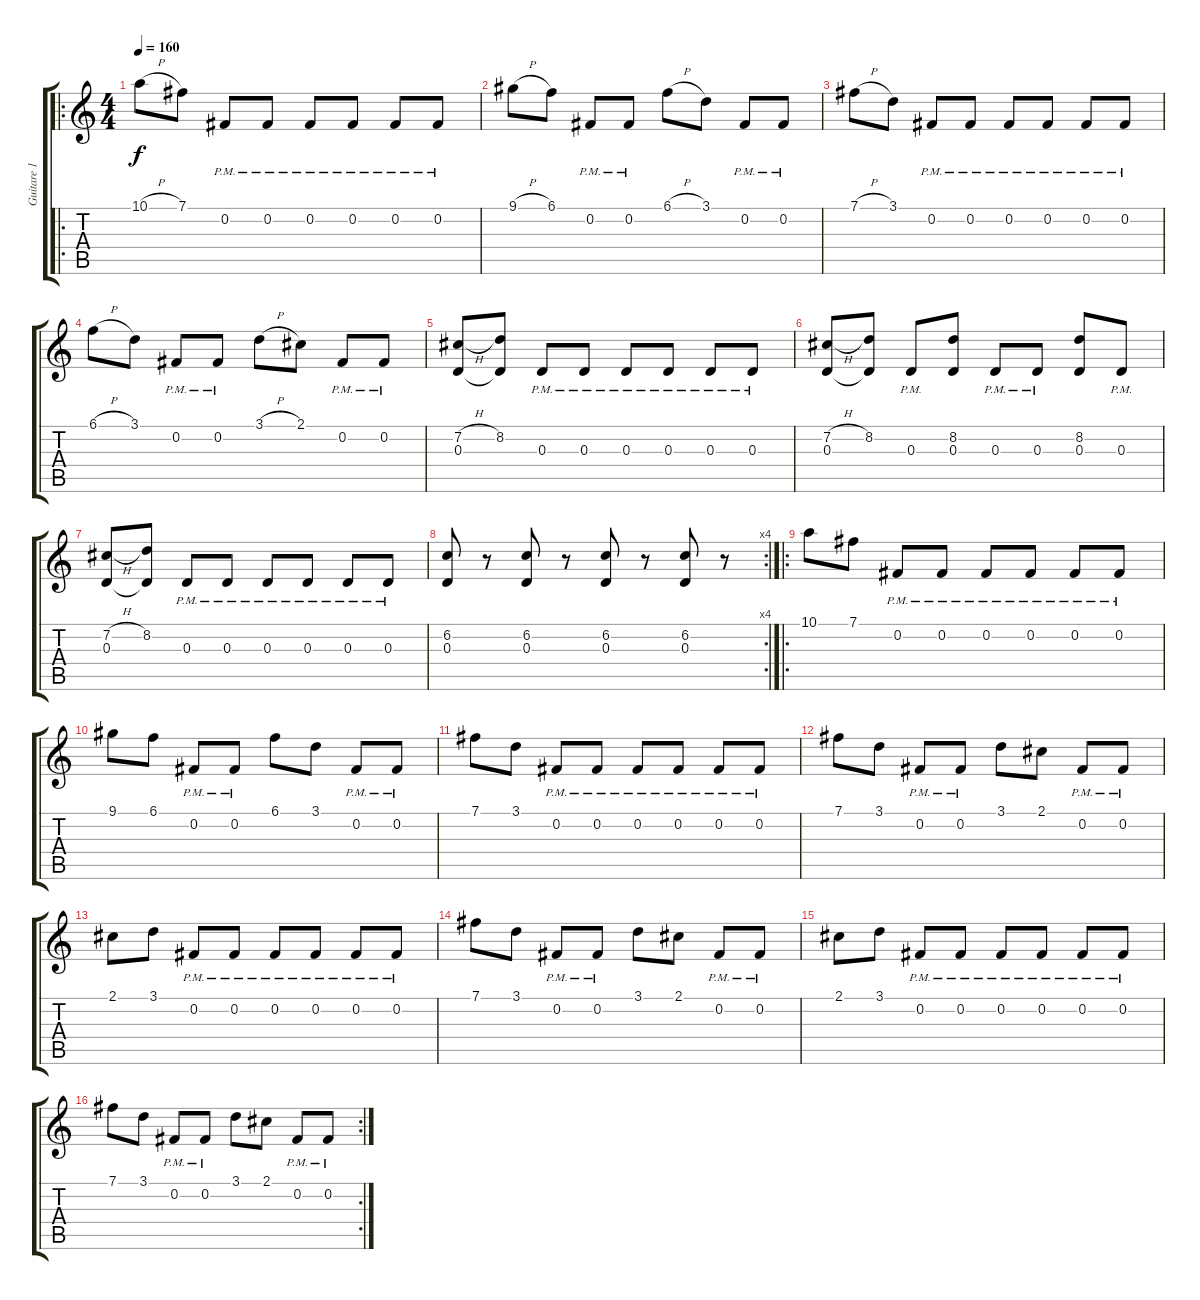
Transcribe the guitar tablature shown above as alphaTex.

\track ("Guitare 1" "Guitare 1") {instrument distortionguitar}
\staff {score tabs}
\tuning (B3 Gb3 D3 A2 E2 B1) {hide}
\ro
\ts (4 4)
\tempo 160
\clef g2
\ks c
10.1{h}.8{dy f} 7.1.8 0.2{pm}.8 0.2{pm}.8 0.2{pm}.8 0.2{pm}.8 0.2{pm}.8 0.2{pm}.8 |
9.1{h}.8 6.1.8 0.2{pm}.8 0.2{pm}.8 6.1{h}.8 3.1.8 0.2{pm}.8 0.2{pm}.8 |
7.1{h}.8 3.1.8 0.2{pm}.8 0.2{pm}.8 0.2{pm}.8 0.2{pm}.8 0.2{pm}.8 0.2{pm}.8 |
6.1{h}.8 3.1.8 0.2{pm}.8 0.2{pm}.8 3.1{h}.8 2.1.8 0.2{pm}.8 0.2{pm}.8 |
(7.2{h} 0.3).8 (8.2 0.3{t}).8 0.3{pm}.8 0.3{pm}.8 0.3{pm}.8 0.3{pm}.8 0.3{pm}.8 0.3{pm}.8 |
(7.2{h} 0.3).8 (8.2 0.3{t}).8 0.3{pm}.8 (8.2 0.3).8 0.3{pm}.8 0.3{pm}.8 (8.2 0.3).8 0.3{pm}.8 |
(7.2{h} 0.3).8 (8.2 0.3{t}).8 0.3{pm}.8 0.3{pm}.8 0.3{pm}.8 0.3{pm}.8 0.3{pm}.8 0.3{pm}.8 |
\rc 4
(6.2 0.3).8 r.8 (6.2 0.3).8 r.8 (6.2 0.3).8 r.8 (6.2 0.3).8 r.8 |
\ro
10.1.8 7.1.8 0.2{pm}.8 0.2{pm}.8 0.2{pm}.8 0.2{pm}.8 0.2{pm}.8 0.2{pm}.8 |
9.1.8 6.1.8 0.2{pm}.8 0.2{pm}.8 6.1.8 3.1.8 0.2{pm}.8 0.2{pm}.8 |
7.1.8 3.1.8 0.2{pm}.8 0.2{pm}.8 0.2{pm}.8 0.2{pm}.8 0.2{pm}.8 0.2{pm}.8 |
7.1.8 3.1.8 0.2{pm}.8 0.2{pm}.8 3.1.8 2.1.8 0.2{pm}.8 0.2{pm}.8 |
2.1.8 3.1.8 0.2{pm}.8 0.2{pm}.8 0.2{pm}.8 0.2{pm}.8 0.2{pm}.8 0.2{pm}.8 |
7.1.8 3.1.8 0.2{pm}.8 0.2{pm}.8 3.1.8 2.1.8 0.2{pm}.8 0.2{pm}.8 |
2.1.8 3.1.8 0.2{pm}.8 0.2{pm}.8 0.2{pm}.8 0.2{pm}.8 0.2{pm}.8 0.2{pm}.8 |
\rc 2
7.1.8 3.1.8 0.2{pm}.8 0.2{pm}.8 3.1.8 2.1.8 0.2{pm}.8 0.2{pm}.8
